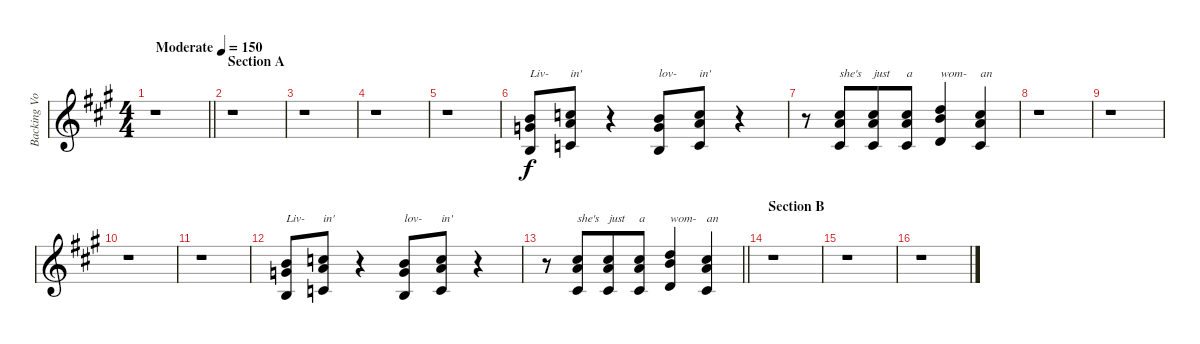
\track ("Backing Vocals" "Backing Vo") {instrument choiraahs}
\staff {score}
\tuning (E4 B3 G3 D3 A2 E2) {hide}
\ts (4 4)
\tempo (150 "Moderate")
\clef g2
\barLineRight lightlight
\ks a
r.1{dy f instrument choiraahs} |
\section ("" "Section A")
r.1 |
r.1 |
r.1 |
r.1 |
(7.1 0.2 12.3).8{txt "Liv-"} (8.1 1.2 14.3).8{txt "in'"} r.4 (7.1 0.2 12.3).8{txt "lov-"} (8.1 1.2 14.3).8{txt "in'"} r.4 |
r.8 (9.1 2.2 14.3).8{txt "she's" beam merge} (9.1 2.2 14.3).8{txt "just"} (9.1 2.2 14.3).8{txt "a"} (10.1 3.2 16.3).4{txt "wom-"} (9.1 2.2 14.3).4{txt "an"} |
r.1 |
r.1 |
r.1 |
r.1 |
(7.1 0.2 12.3).8{txt "Liv-"} (8.1 1.2 14.3).8{txt "in'"} r.4 (7.1 0.2 12.3).8{txt "lov-"} (8.1 1.2 14.3).8{txt "in'"} r.4 |
\barLineRight lightlight
r.8 (9.1 2.2 14.3).8{txt "she's" beam merge} (9.1 2.2 14.3).8{txt "just"} (9.1 2.2 14.3).8{txt "a"} (10.1 3.2 16.3).4{txt "wom-"} (9.1 2.2 14.3).4{txt "an"} |
\section ("" "Section B")
r.1 |
r.1 |
r.1
